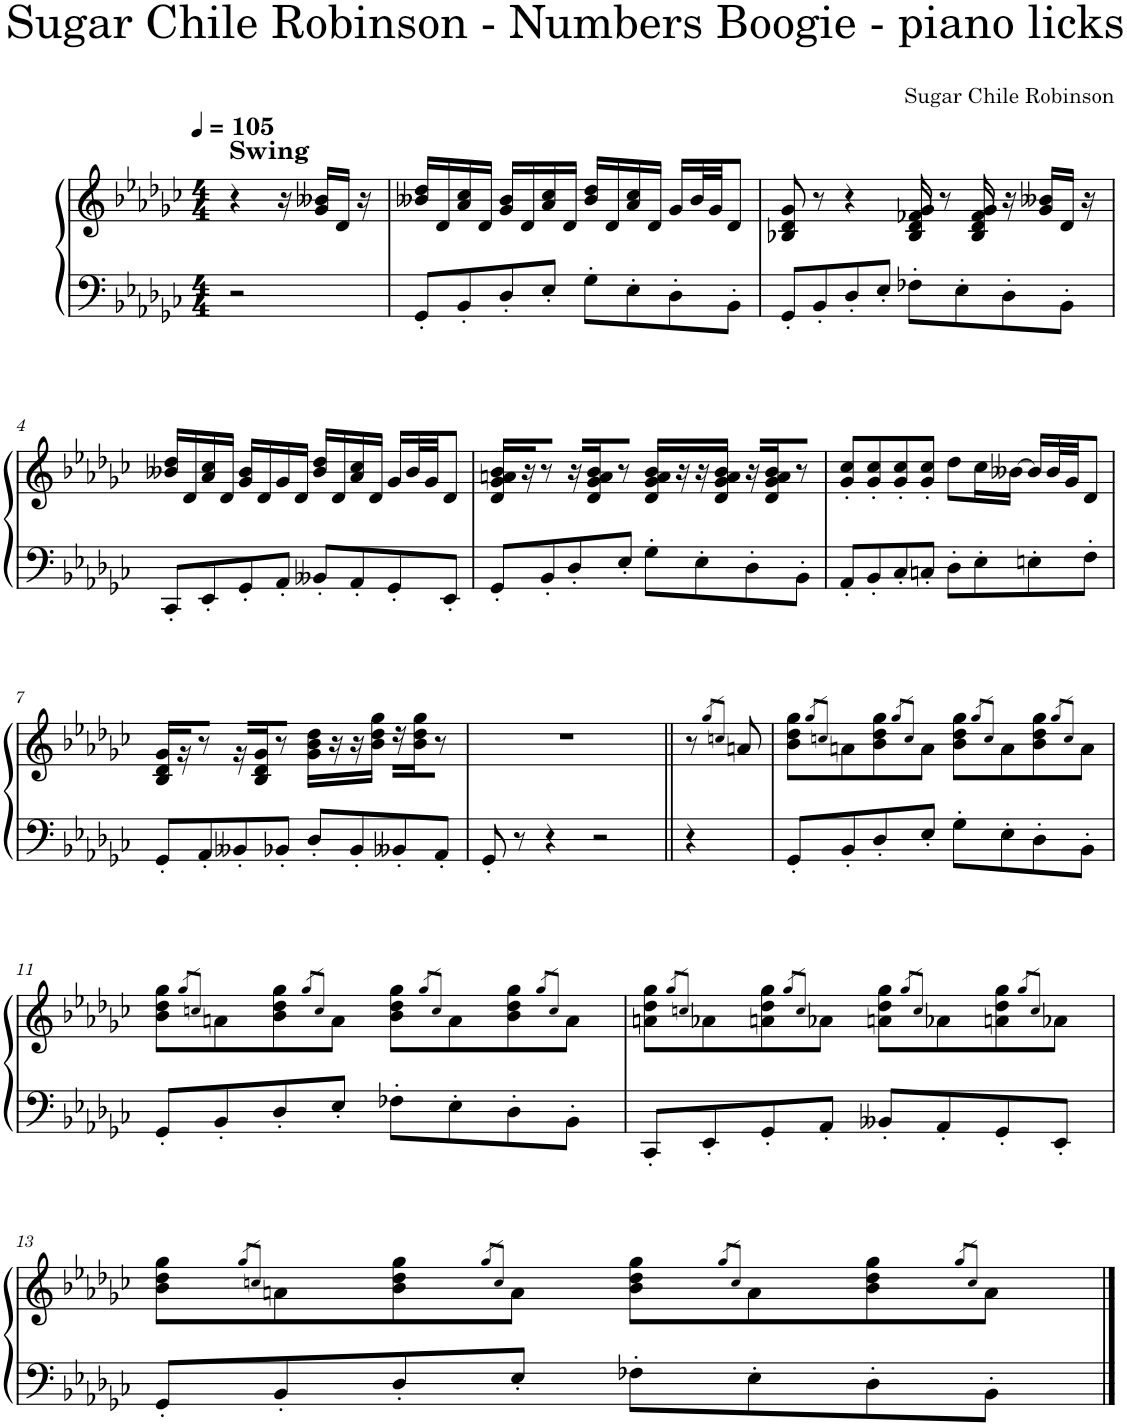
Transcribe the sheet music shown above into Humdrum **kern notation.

**kern	**kern
*part1	*part1
*staff2	*staff1
*I"Piano	*
*I'Pno.	*
*clefF4	*clefG2
*k[b-e-a-d-g-c-]	*k[b-e-a-d-g-c-]
*M4/4	*M4/4
*MM105	*MM105
=1	=1
!	!LO:TX:a:B:t=Swing
2r	4r
.	16r
.	16g-/ 16b--X/LL
.	16d-/JJ
.	16r
=2	=2
8GG-'/L	16b--X/ 16dd-/LL
.	16d-/
8BB-'/	16a-/ 16cc-/
.	16d-/JJ
8D-'/	16g-/ 16b--/LL
.	16d-/
8E-'/J	16a-/ 16cc-/
.	16d-/JJ
8G-'\L	16b--/ 16dd-/LL
.	16d-/
8E-'\	16a-/ 16cc-/
.	16d-/JJ
8D-'\	16g-/LL
.	32b--/L
.	32g-/JJ
8BB-'\J	8d-/J
=3	=3
8GG-'/L	8B-X/ 8d-/ 8g-/
8BB-'/	8r
8D-'/	4r
8E-'/J	.
8F-X'\L	16B-/ 16d-/ 16f-X/ 16g-/
.	8r
8E-'\	.
.	16B-/ 16d-/ 16f-/ 16g-/
8D-'\	16r
.	16g-/ 16b--X/LL
8BB-'\J	16d-/JJ
.	16r
!!LO:LB:g=z
=4	=4
8CC-'/L	16b--X/ 16dd-/LL
.	16d-/
8EE-'/	16a-/ 16cc-/
.	16d-/JJ
8GG-'/	16g-/ 16b--/LL
.	16d-/
8AA-'/J	16g-/
.	16d-/JJ
8BB--X'/L	16b--/ 16dd-/LL
.	16d-/
8AA-'/	16a-/ 16cc-/
.	16d-/JJ
8GG-'/	16g-/LL
.	32b--/L
.	32g-/JJ
8EE-'/J	8d-/J
=5	=5
8GG-'/L	16d-/ 16g-/ 16an/ 16b-/LL
.	16r
8BB-'/	8r
8D-'/	16r
.	16d-/ 16g-/ 16a/ 16b-/J
8E-'/J	8r
8G-'\L	16d-/ 16g-/ 16a/ 16b-/LL
.	16r
8E-'\	16r
.	16d-/ 16g-/ 16a/ 16b-/JJ
8D-'\	16r
.	16d-/ 16g-/ 16a/ 16b-/J
8BB-'\J	8r
=6	=6
8AA-'/L	8g-/' 8cc-/'L
8BB-'/	8g-/' 8cc-/'
8C-'/	8g-/' 8cc-/'
8Cn'/J	8g-/' 8cc-/'J
8D-'\L	8dd-\L
8E-'\	16cc-\L
.	[16b--X\JJ
8En'\	16b--/LL]
.	32b--/L
.	32g-/JJ
8F'\J	8d-/J
!!LO:LB:g=z
=7	=7
8GG-'/L	16B-/ 16d-/ 16g-/LL
.	16r
8AA-'/	8r
8BB--X'/	16r
.	16B-/ 16d-/ 16g-/J
8BB-X'/J	8r
8D-'/L	16g-\ 16b-\ 16dd-\LL
.	16r
8BB-'/	16r
.	16b-\ 16dd-\ 16gg-\JJ
8BB--X'/	16r
.	16b-\ 16dd-\ 16gg-\J
8AA-'/J	8r
=8	=8
8GG-'/	1r
8r	.
4r	.
2r	.
=9||	=9||
4r	8r
.	8qgg-/L
.	8qccn/J
.	8an/
=10	=10
8GG-'/L	8b-\ 8dd-\ 8gg-\L
.	8qgg-/L
.	8qccn/J
8BB-'/	8an\
8D-'/	8b-\ 8dd-\ 8gg-\
.	8qgg-/L
.	8qcc/J
8E-'/J	8a\J
8G-'\L	8b-\ 8dd-\ 8gg-\L
.	8qgg-/L
.	8qcc/J
8E-'\	8a\
8D-'\	8b-\ 8dd-\ 8gg-\
.	8qgg-/L
.	8qcc/J
8BB-'\J	8a\J
!!LO:LB:g=z
=11	=11
8GG-'/L	8b-\ 8dd-\ 8gg-\L
.	8qgg-/L
.	8qccn/J
8BB-'/	8an\
8D-'/	8b-\ 8dd-\ 8gg-\
.	8qgg-/L
.	8qcc/J
8E-'/J	8a\J
8F-X'\L	8b-\ 8dd-\ 8gg-\L
.	8qgg-/L
.	8qcc/J
8E-'\	8a\
8D-'\	8b-\ 8dd-\ 8gg-\
.	8qgg-/L
.	8qcc/J
8BB-'\J	8a\J
=12	=12
8CC-'/L	8an\ 8dd-\ 8gg-\L
.	8qgg-/L
.	8qccn/J
8EE-'/	8a-X\
8GG-'/	8an\ 8dd-\ 8gg-\
.	8qgg-/L
.	8qcc/J
8AA-'/J	8a-X\J
8BB--X'/L	8an\ 8dd-\ 8gg-\L
.	8qgg-/L
.	8qcc/J
8AA-'/	8a-X\
8GG-'/	8an\ 8dd-\ 8gg-\
.	8qgg-/L
.	8qcc/J
8EE-'/J	8a-X\J
!!LO:LB:g=z
=13	=13
8GG-'/L	8b-\ 8dd-\ 8gg-\L
.	8qgg-/L
.	8qccn/J
8BB-'/	8an\
8D-'/	8b-\ 8dd-\ 8gg-\
.	8qgg-/L
.	8qcc/J
8E-'/J	8a\J
8F-X'\L	8b-\ 8dd-\ 8gg-\L
.	8qgg-/L
.	8qcc/J
8E-'\	8a\
8D-'\	8b-\ 8dd-\ 8gg-\
.	8qgg-/L
.	8qcc/J
8BB-'\J	8a\J
==	==
*-	*-
